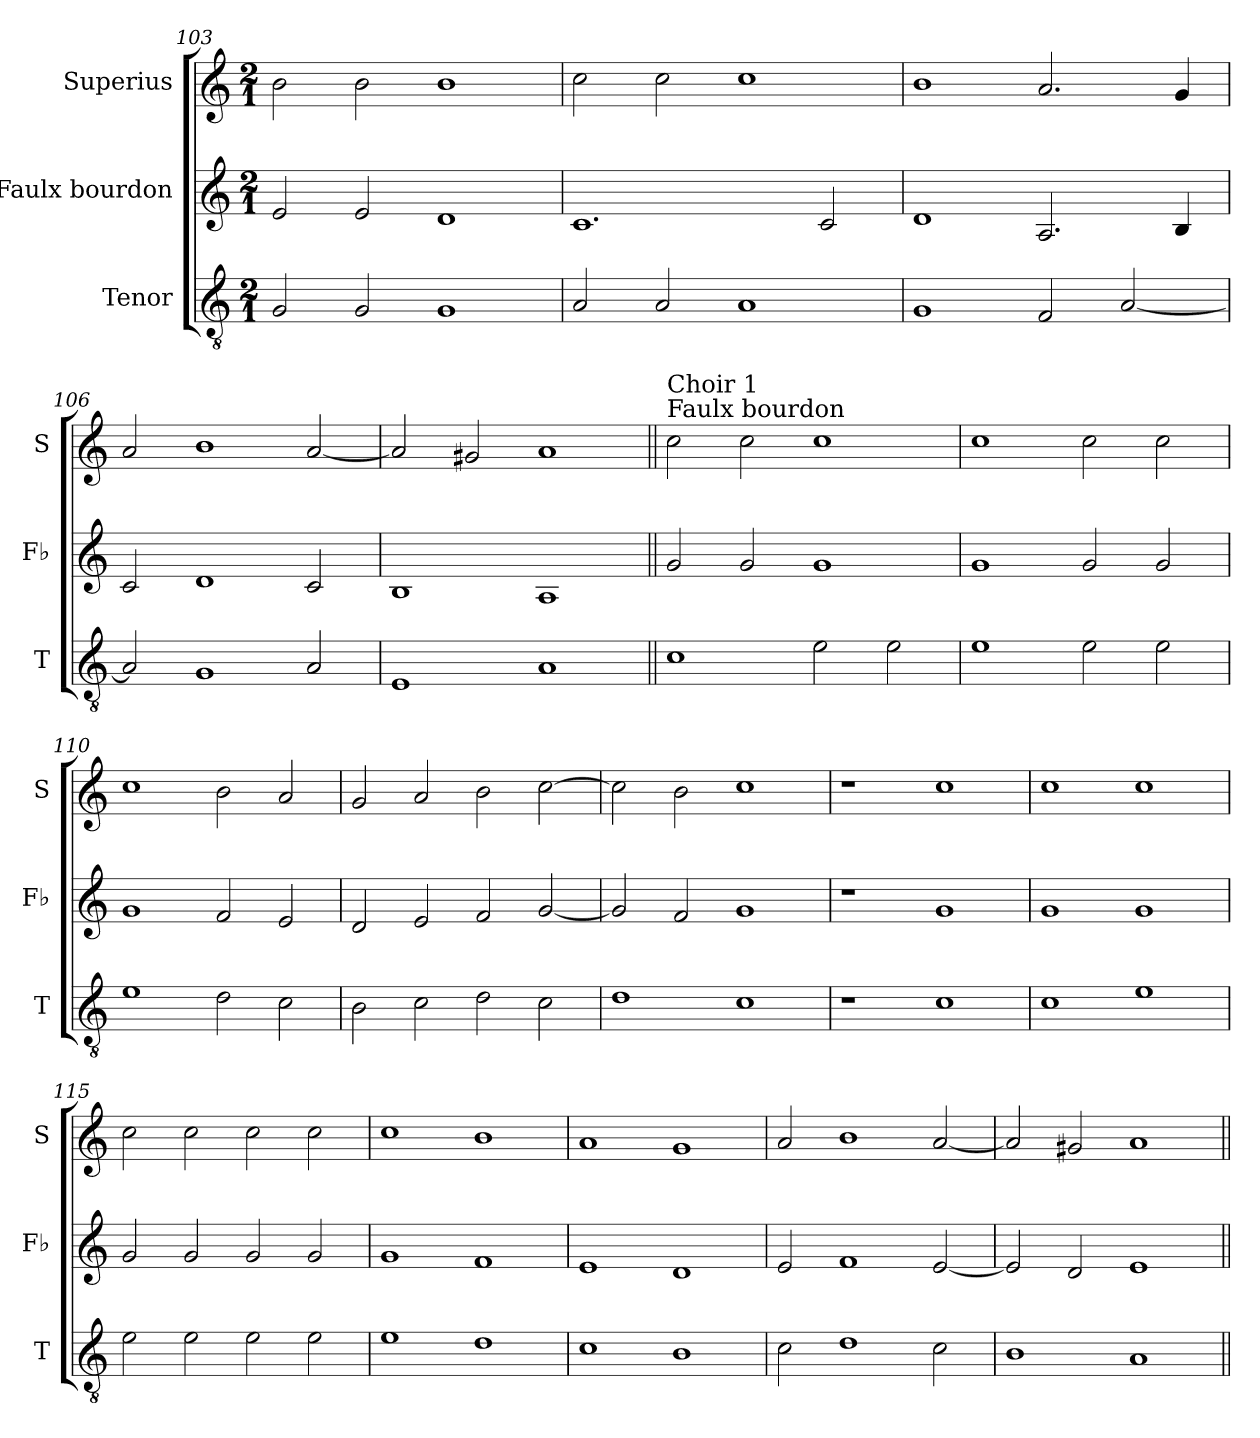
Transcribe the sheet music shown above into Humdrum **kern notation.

**kern	**kern	**kern
*part3	*part2	*part1
*staff3	*staff2	*staff1
*I"Tenor	*I"Faulx bourdon	*I"Superius
*I'T	*I'Fb	*I'S
*clefGv2	*clefG2	*clefG2
*k[]	*k[]	*k[]
*M2/1	*M2/1	*M2/1
=103	=103	=103
2G/	2e/	2b\
2G/	2e/	2b\
1G	1d	1b
=104	=104	=104
2A/	1.c	2cc\
2A/	.	2cc\
1A	.	1cc
.	2c/	.
=105	=105	=105
1G	1d	1b
2F/	2.A/	2.a/
[2A/	.	.
.	4B/	4g/
=106	=106	=106
2A/]	2c/	2a/
1G	1d	1b
2A/	2c/	[2a/
=107	=107	=107
1E	1B	2a/]
.	.	2g#X/
1A	1A	1a
=108||	=108||	=108||
!	!	!LO:TX:a:t=Faulx bourdon
!	!	!LO:TX:a:t=Choir 1
1c	2g/	2cc\
.	2g/	2cc\
2e\	1g	1cc
2e\	.	.
=109	=109	=109
1e	1g	1cc
2e\	2g/	2cc\
2e\	2g/	2cc\
=110	=110	=110
1e	1g	1cc
2d\	2f/	2b\
2c\	2e/	2a/
=111	=111	=111
2B\	2d/	2g/
2c\	2e/	2a/
2d\	2f/	2b\
2c\	[2g/	[2cc\
=112	=112	=112
1d	2g/]	2cc\]
.	2f/	2b\
1c	1g	1cc
=113	=113	=113
1r	1r	1r
1c	1g	1cc
=114	=114	=114
1c	1g	1cc
1e	1g	1cc
=115	=115	=115
2e\	2g/	2cc\
2e\	2g/	2cc\
2e\	2g/	2cc\
2e\	2g/	2cc\
=116	=116	=116
1e	1g	1cc
1d	1f	1b
=117	=117	=117
1c	1e	1a
1B	1d	1g
=118	=118	=118
2c\	2e/	2a/
1d	1f	1b
2c\	[2e/	[2a/
=119	=119	=119
1B	2e/]	2a/]
.	2d/	2g#X/
1A	1e	1a
=||	=||	=||
*-	*-	*-
